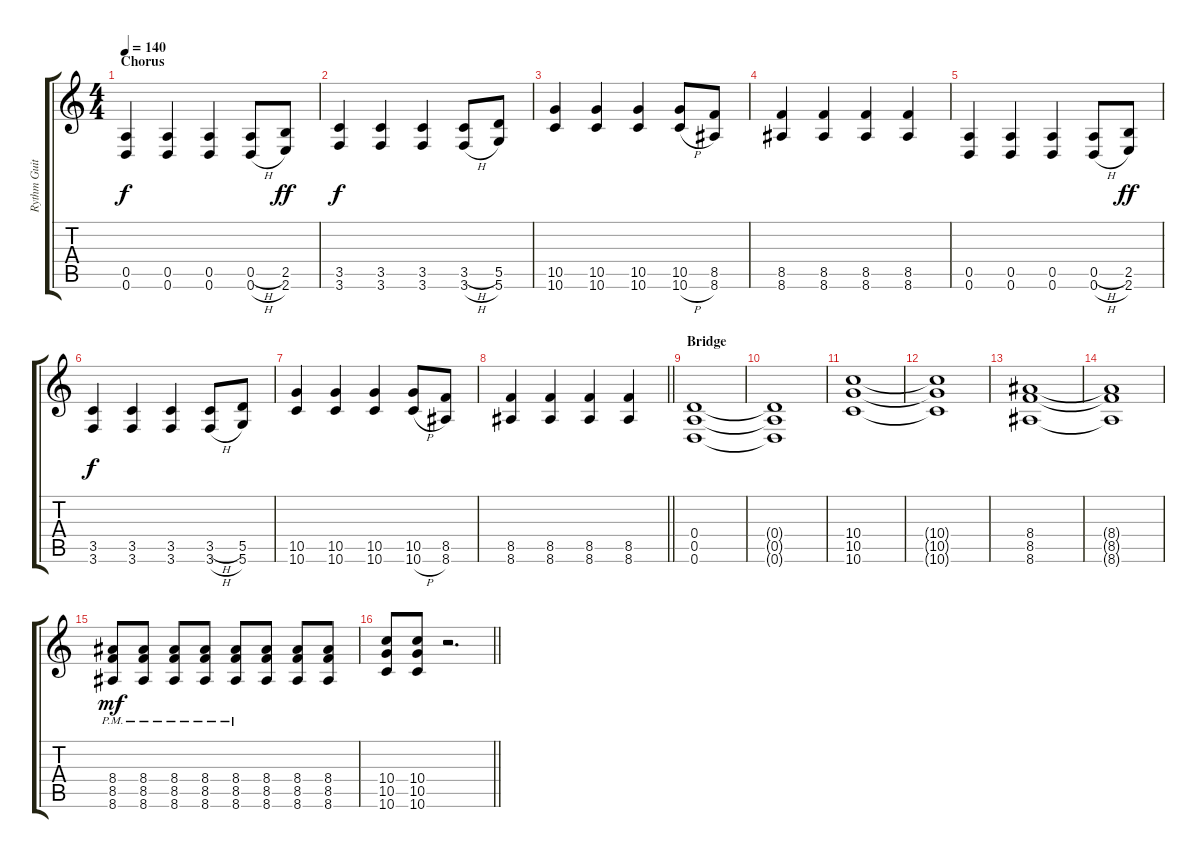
\track ("Rythm Guitar" "Rythm Guit") {instrument distortionguitar}
\staff {score tabs}
\tuning (E4 B3 G3 D3 A2 D2) {hide}
\ts (4 4)
\section ("" "Chorus")
\tempo 140
\clef g2
\ks c
(0.5 0.6).4{dy f} (0.5 0.6).4 (0.5 0.6).4 (0.5{h} 0.6{h}).8 (2.5 2.6).8{dy ff} |
(3.5 3.6).4{dy f} (3.5 3.6).4 (3.5 3.6).4 (3.5{h} 3.6{h}).8 (5.5 5.6).8 |
(10.5 10.6).4 (10.5 10.6).4 (10.5 10.6).4 (10.5 10.6{h}).8 (8.5 8.6).8 |
(8.5 8.6).4 (8.5 8.6).4 (8.5 8.6).4 (8.5 8.6).4 |
(0.5 0.6).4 (0.5 0.6).4 (0.5 0.6).4 (0.5{h} 0.6{h}).8 (2.5 2.6).8{dy ff} |
(3.5 3.6).4{dy f} (3.5 3.6).4 (3.5 3.6).4 (3.5{h} 3.6{h}).8 (5.5 5.6).8 |
(10.5 10.6).4 (10.5 10.6).4 (10.5 10.6).4 (10.5 10.6{h}).8 (8.5 8.6).8 |
\barLineRight lightlight
(8.5 8.6).4 (8.5 8.6).4 (8.5 8.6).4 (8.5 8.6).4 |
\section ("" "Bridge")
(0.4 0.5 0.6).1{volume 10} |
(0.4{t} 0.5{t} 0.6{t}).1 |
(10.4 10.5 10.6).1 |
(10.4{t} 10.5{t} 10.6{t}).1 |
(8.4 8.5 8.6).1 |
(8.4{t} 8.5{t} 8.6{t}).1 |
(8.4{pm} 8.5 8.6).8{dy mf} (8.4{pm} 8.5 8.6).8 (8.4{pm} 8.5 8.6).8 (8.4{pm} 8.5 8.6).8 (8.4{pm} 8.5 8.6).8 (8.4 8.5 8.6).8 (8.4 8.5 8.6).8 (8.4 8.5 8.6).8 |
\barLineRight lightlight
(10.4 10.5 10.6).8 (10.4 10.5 10.6).8 r.2{d}
